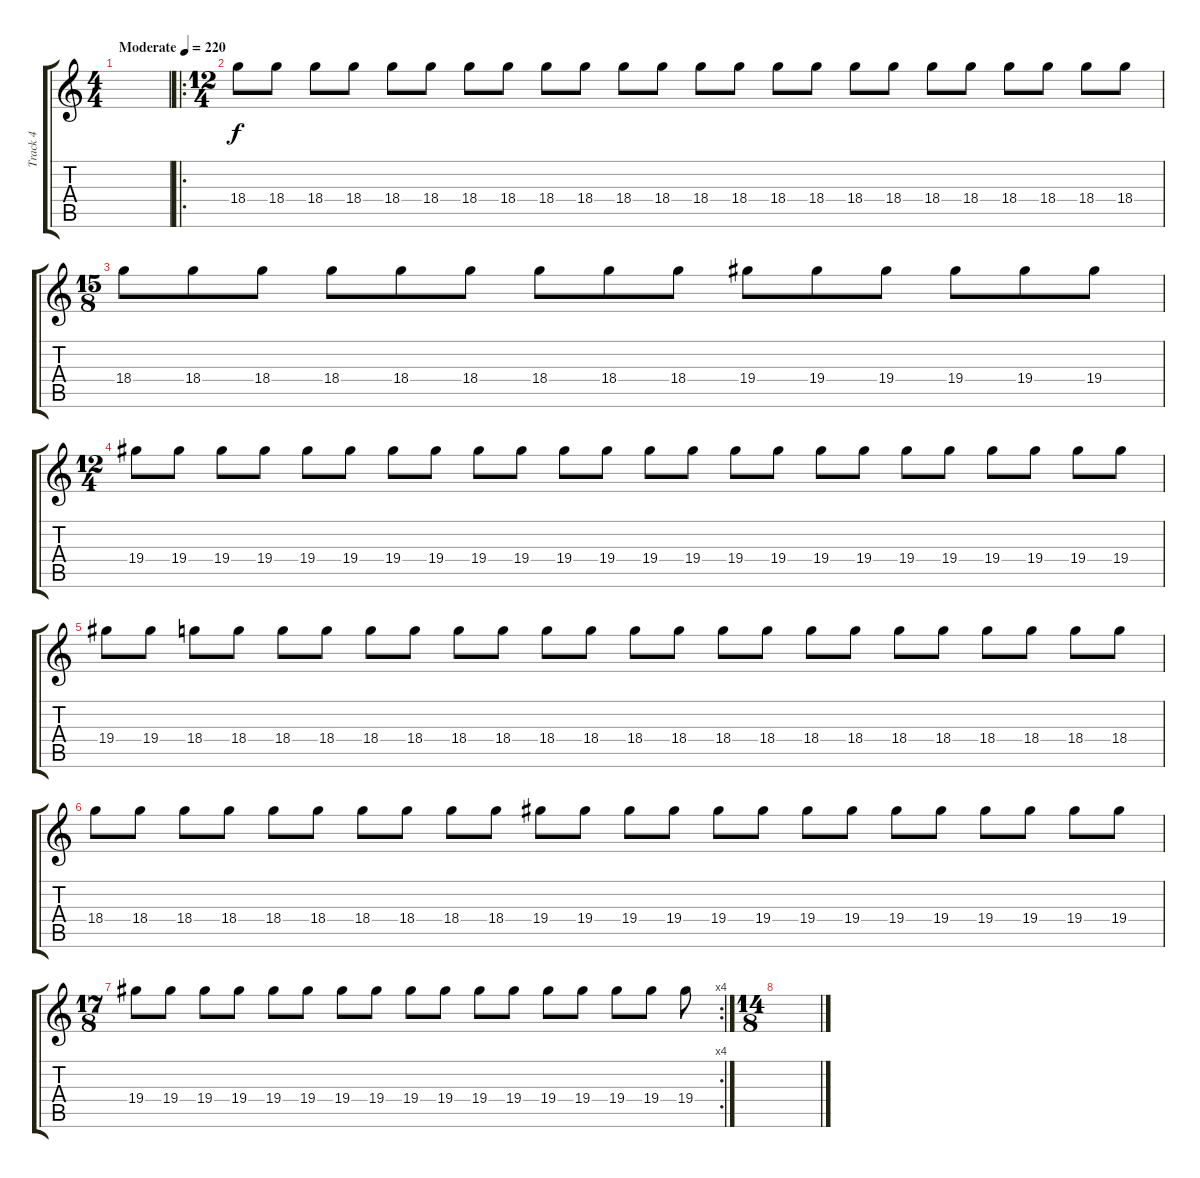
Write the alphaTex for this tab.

\track ("Track 4" "Track 4") {instrument overdrivenguitar}
\staff {score tabs}
\tuning (Eb4 Bb3 Gb3 Db3 Ab2 Eb2) {hide}
\ts (4 4)
\tempo (220 "Moderate")
\clef g2
\ks c
|
\ro
\ts (12 4)
18.4.8 18.4.8 18.4.8 18.4.8 18.4.8 18.4.8 18.4.8 18.4.8 18.4.8 18.4.8 18.4.8 18.4.8 18.4.8 18.4.8 18.4.8 18.4.8 18.4.8 18.4.8 18.4.8 18.4.8 18.4.8 18.4.8 18.4.8 18.4.8 |
\ts (15 8)
18.4.8 18.4.8 18.4.8 18.4.8 18.4.8 18.4.8 18.4.8 18.4.8 18.4.8 19.4.8 19.4.8 19.4.8 19.4.8 19.4.8 19.4.8 |
\ts (12 4)
19.4.8 19.4.8 19.4.8 19.4.8 19.4.8 19.4.8 19.4.8 19.4.8 19.4.8 19.4.8 19.4.8 19.4.8 19.4.8 19.4.8 19.4.8 19.4.8 19.4.8 19.4.8 19.4.8 19.4.8 19.4.8 19.4.8 19.4.8 19.4.8 |
19.4.8 19.4.8 18.4.8 18.4.8 18.4.8 18.4.8 18.4.8 18.4.8 18.4.8 18.4.8 18.4.8 18.4.8 18.4.8 18.4.8 18.4.8 18.4.8 18.4.8 18.4.8 18.4.8 18.4.8 18.4.8 18.4.8 18.4.8 18.4.8 |
18.4.8 18.4.8 18.4.8 18.4.8 18.4.8 18.4.8 18.4.8 18.4.8 18.4.8 18.4.8 19.4.8 19.4.8 19.4.8 19.4.8 19.4.8 19.4.8 19.4.8 19.4.8 19.4.8 19.4.8 19.4.8 19.4.8 19.4.8 19.4.8 |
\rc 4
\ts (17 8)
19.4.8 19.4.8 19.4.8 19.4.8 19.4.8 19.4.8 19.4.8 19.4.8 19.4.8 19.4.8 19.4.8 19.4.8 19.4.8 19.4.8 19.4.8 19.4.8 19.4.8 |
\ts (14 8)
